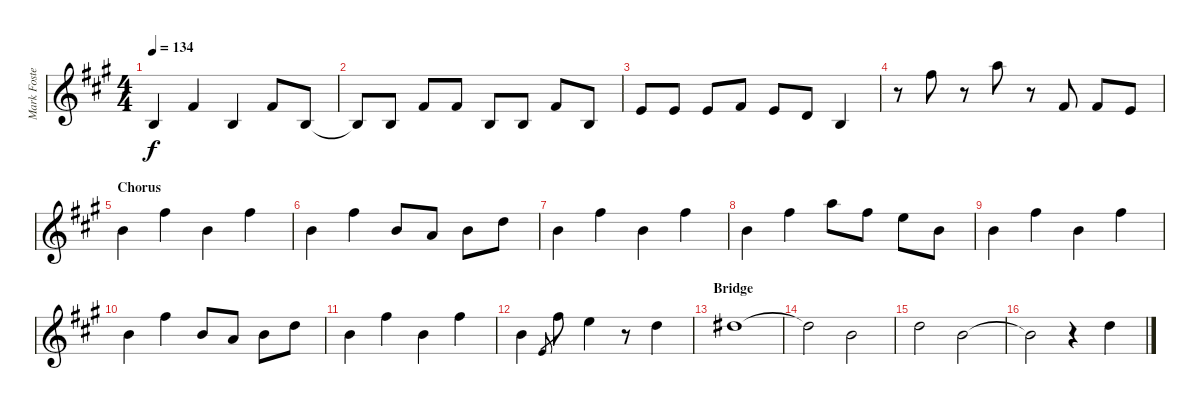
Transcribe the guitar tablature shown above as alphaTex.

\track ("Mark Foster Vocal" "Mark Foste") {instrument voiceoohs}
\staff {score}
\tuning (E4 B3 G3 D3 A2 E2 B1) {hide}
\ts (4 4)
\tempo 134
\clef g2
\ks a
0.2.4{dy f} 2.1.4 0.2.4 2.1.8 0.2.8 |
0.2{t}.8 0.2.8 2.1.8 2.1.8 0.2.8 0.2.8 2.1.8 0.2.8 |
0.1.8 0.1.8 0.1.8 2.1.8 0.1.8 3.2.8 0.2.4 |
r.8 14.1.8 r.8 17.1.8 r.8 2.1.8 2.1.8 0.1.8 |
\section ("" "Chorus")
7.1.4 14.1.4 7.1.4 14.1.4 |
7.1.4 14.1.4 7.1.8 5.1.8 7.1.8 10.1.8 |
7.1.4 14.1.4 7.1.4 14.1.4 |
7.1.4 14.1.4 17.1.8 14.1.8 12.1.8 7.1.8 |
7.1.4 14.1.4 7.1.4 14.1.4 |
7.1.4 14.1.4 7.1.8 5.1.8 7.1.8 10.1.8 |
7.1.4 14.1.4 7.1.4 14.1.4 |
7.1.4 0.1.8{gr} 14.1.8 12.1.4 r.8 10.1.4 |
\section ("" "Bridge")
11.1.1 |
11.1{t}.2 7.1.2 |
10.1.2 7.1.2 |
7.1{t}.2 r.4 10.1.4
